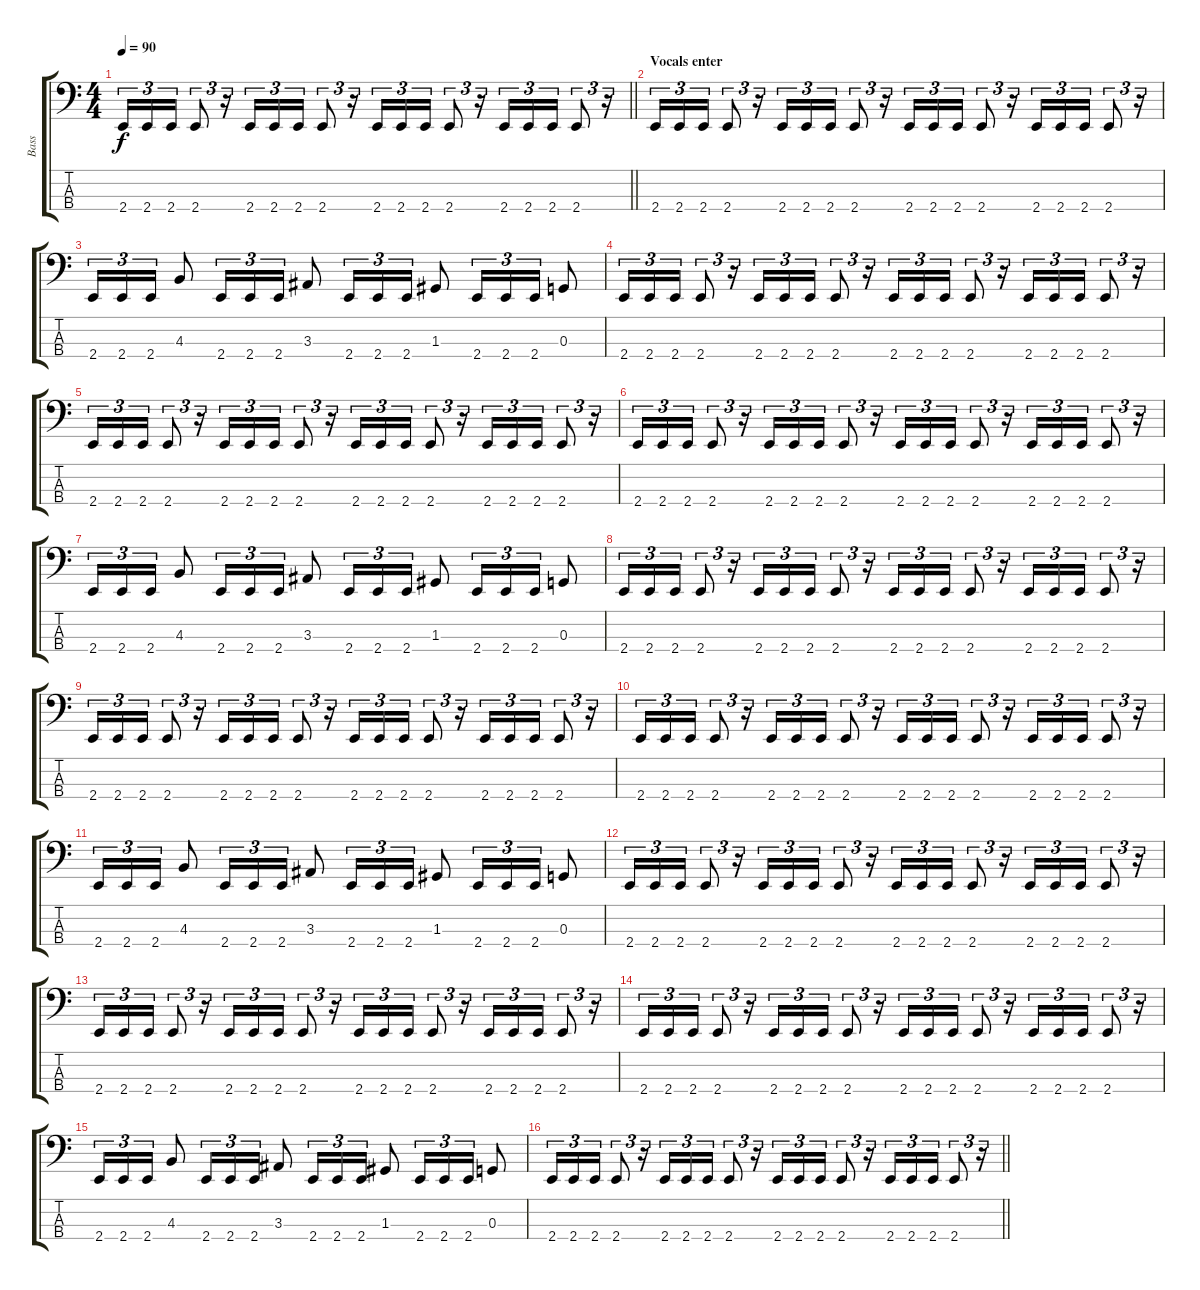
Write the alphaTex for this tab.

\track ("Bass" "Bass") {instrument electricbassfinger}
\staff {score tabs}
\tuning (F2 C2 G1 D1) {hide}
\ts (4 4)
\tempo 90
\clef f4
\barLineRight lightlight
\ks c
2.4.16{tu (3 2) dy f} 2.4.16{tu (3 2)} 2.4.16{tu (3 2)} 2.4.8{tu (3 2)} r.16{tu (3 2)} 2.4.16{tu (3 2)} 2.4.16{tu (3 2)} 2.4.16{tu (3 2)} 2.4.8{tu (3 2)} r.16{tu (3 2)} 2.4.16{tu (3 2)} 2.4.16{tu (3 2)} 2.4.16{tu (3 2)} 2.4.8{tu (3 2)} r.16{tu (3 2)} 2.4.16{tu (3 2)} 2.4.16{tu (3 2)} 2.4.16{tu (3 2)} 2.4.8{tu (3 2)} r.16{tu (3 2)} |
\section ("" "Vocals enter")
2.4.16{tu (3 2)} 2.4.16{tu (3 2)} 2.4.16{tu (3 2)} 2.4.8{tu (3 2)} r.16{tu (3 2)} 2.4.16{tu (3 2)} 2.4.16{tu (3 2)} 2.4.16{tu (3 2)} 2.4.8{tu (3 2)} r.16{tu (3 2)} 2.4.16{tu (3 2)} 2.4.16{tu (3 2)} 2.4.16{tu (3 2)} 2.4.8{tu (3 2)} r.16{tu (3 2)} 2.4.16{tu (3 2)} 2.4.16{tu (3 2)} 2.4.16{tu (3 2)} 2.4.8{tu (3 2)} r.16{tu (3 2)} |
2.4.16{tu (3 2)} 2.4.16{tu (3 2)} 2.4.16{tu (3 2)} 4.3.8 2.4.16{tu (3 2)} 2.4.16{tu (3 2)} 2.4.16{tu (3 2)} 3.3.8 2.4.16{tu (3 2)} 2.4.16{tu (3 2)} 2.4.16{tu (3 2)} 1.3.8 2.4.16{tu (3 2)} 2.4.16{tu (3 2)} 2.4.16{tu (3 2)} 0.3.8 |
2.4.16{tu (3 2)} 2.4.16{tu (3 2)} 2.4.16{tu (3 2)} 2.4.8{tu (3 2)} r.16{tu (3 2)} 2.4.16{tu (3 2)} 2.4.16{tu (3 2)} 2.4.16{tu (3 2)} 2.4.8{tu (3 2)} r.16{tu (3 2)} 2.4.16{tu (3 2)} 2.4.16{tu (3 2)} 2.4.16{tu (3 2)} 2.4.8{tu (3 2)} r.16{tu (3 2)} 2.4.16{tu (3 2)} 2.4.16{tu (3 2)} 2.4.16{tu (3 2)} 2.4.8{tu (3 2)} r.16{tu (3 2)} |
2.4.16{tu (3 2)} 2.4.16{tu (3 2)} 2.4.16{tu (3 2)} 2.4.8{tu (3 2)} r.16{tu (3 2)} 2.4.16{tu (3 2)} 2.4.16{tu (3 2)} 2.4.16{tu (3 2)} 2.4.8{tu (3 2)} r.16{tu (3 2)} 2.4.16{tu (3 2)} 2.4.16{tu (3 2)} 2.4.16{tu (3 2)} 2.4.8{tu (3 2)} r.16{tu (3 2)} 2.4.16{tu (3 2)} 2.4.16{tu (3 2)} 2.4.16{tu (3 2)} 2.4.8{tu (3 2)} r.16{tu (3 2)} |
2.4.16{tu (3 2)} 2.4.16{tu (3 2)} 2.4.16{tu (3 2)} 2.4.8{tu (3 2)} r.16{tu (3 2)} 2.4.16{tu (3 2)} 2.4.16{tu (3 2)} 2.4.16{tu (3 2)} 2.4.8{tu (3 2)} r.16{tu (3 2)} 2.4.16{tu (3 2)} 2.4.16{tu (3 2)} 2.4.16{tu (3 2)} 2.4.8{tu (3 2)} r.16{tu (3 2)} 2.4.16{tu (3 2)} 2.4.16{tu (3 2)} 2.4.16{tu (3 2)} 2.4.8{tu (3 2)} r.16{tu (3 2)} |
2.4.16{tu (3 2)} 2.4.16{tu (3 2)} 2.4.16{tu (3 2)} 4.3.8 2.4.16{tu (3 2)} 2.4.16{tu (3 2)} 2.4.16{tu (3 2)} 3.3.8 2.4.16{tu (3 2)} 2.4.16{tu (3 2)} 2.4.16{tu (3 2)} 1.3.8 2.4.16{tu (3 2)} 2.4.16{tu (3 2)} 2.4.16{tu (3 2)} 0.3.8 |
2.4.16{tu (3 2)} 2.4.16{tu (3 2)} 2.4.16{tu (3 2)} 2.4.8{tu (3 2)} r.16{tu (3 2)} 2.4.16{tu (3 2)} 2.4.16{tu (3 2)} 2.4.16{tu (3 2)} 2.4.8{tu (3 2)} r.16{tu (3 2)} 2.4.16{tu (3 2)} 2.4.16{tu (3 2)} 2.4.16{tu (3 2)} 2.4.8{tu (3 2)} r.16{tu (3 2)} 2.4.16{tu (3 2)} 2.4.16{tu (3 2)} 2.4.16{tu (3 2)} 2.4.8{tu (3 2)} r.16{tu (3 2)} |
2.4.16{tu (3 2)} 2.4.16{tu (3 2)} 2.4.16{tu (3 2)} 2.4.8{tu (3 2)} r.16{tu (3 2)} 2.4.16{tu (3 2)} 2.4.16{tu (3 2)} 2.4.16{tu (3 2)} 2.4.8{tu (3 2)} r.16{tu (3 2)} 2.4.16{tu (3 2)} 2.4.16{tu (3 2)} 2.4.16{tu (3 2)} 2.4.8{tu (3 2)} r.16{tu (3 2)} 2.4.16{tu (3 2)} 2.4.16{tu (3 2)} 2.4.16{tu (3 2)} 2.4.8{tu (3 2)} r.16{tu (3 2)} |
2.4.16{tu (3 2)} 2.4.16{tu (3 2)} 2.4.16{tu (3 2)} 2.4.8{tu (3 2)} r.16{tu (3 2)} 2.4.16{tu (3 2)} 2.4.16{tu (3 2)} 2.4.16{tu (3 2)} 2.4.8{tu (3 2)} r.16{tu (3 2)} 2.4.16{tu (3 2)} 2.4.16{tu (3 2)} 2.4.16{tu (3 2)} 2.4.8{tu (3 2)} r.16{tu (3 2)} 2.4.16{tu (3 2)} 2.4.16{tu (3 2)} 2.4.16{tu (3 2)} 2.4.8{tu (3 2)} r.16{tu (3 2)} |
2.4.16{tu (3 2)} 2.4.16{tu (3 2)} 2.4.16{tu (3 2)} 4.3.8 2.4.16{tu (3 2)} 2.4.16{tu (3 2)} 2.4.16{tu (3 2)} 3.3.8 2.4.16{tu (3 2)} 2.4.16{tu (3 2)} 2.4.16{tu (3 2)} 1.3.8 2.4.16{tu (3 2)} 2.4.16{tu (3 2)} 2.4.16{tu (3 2)} 0.3.8 |
2.4.16{tu (3 2)} 2.4.16{tu (3 2)} 2.4.16{tu (3 2)} 2.4.8{tu (3 2)} r.16{tu (3 2)} 2.4.16{tu (3 2)} 2.4.16{tu (3 2)} 2.4.16{tu (3 2)} 2.4.8{tu (3 2)} r.16{tu (3 2)} 2.4.16{tu (3 2)} 2.4.16{tu (3 2)} 2.4.16{tu (3 2)} 2.4.8{tu (3 2)} r.16{tu (3 2)} 2.4.16{tu (3 2)} 2.4.16{tu (3 2)} 2.4.16{tu (3 2)} 2.4.8{tu (3 2)} r.16{tu (3 2)} |
2.4.16{tu (3 2)} 2.4.16{tu (3 2)} 2.4.16{tu (3 2)} 2.4.8{tu (3 2)} r.16{tu (3 2)} 2.4.16{tu (3 2)} 2.4.16{tu (3 2)} 2.4.16{tu (3 2)} 2.4.8{tu (3 2)} r.16{tu (3 2)} 2.4.16{tu (3 2)} 2.4.16{tu (3 2)} 2.4.16{tu (3 2)} 2.4.8{tu (3 2)} r.16{tu (3 2)} 2.4.16{tu (3 2)} 2.4.16{tu (3 2)} 2.4.16{tu (3 2)} 2.4.8{tu (3 2)} r.16{tu (3 2)} |
2.4.16{tu (3 2)} 2.4.16{tu (3 2)} 2.4.16{tu (3 2)} 2.4.8{tu (3 2)} r.16{tu (3 2)} 2.4.16{tu (3 2)} 2.4.16{tu (3 2)} 2.4.16{tu (3 2)} 2.4.8{tu (3 2)} r.16{tu (3 2)} 2.4.16{tu (3 2)} 2.4.16{tu (3 2)} 2.4.16{tu (3 2)} 2.4.8{tu (3 2)} r.16{tu (3 2)} 2.4.16{tu (3 2)} 2.4.16{tu (3 2)} 2.4.16{tu (3 2)} 2.4.8{tu (3 2)} r.16{tu (3 2)} |
2.4.16{tu (3 2)} 2.4.16{tu (3 2)} 2.4.16{tu (3 2)} 4.3.8 2.4.16{tu (3 2)} 2.4.16{tu (3 2)} 2.4.16{tu (3 2)} 3.3.8 2.4.16{tu (3 2)} 2.4.16{tu (3 2)} 2.4.16{tu (3 2)} 1.3.8 2.4.16{tu (3 2)} 2.4.16{tu (3 2)} 2.4.16{tu (3 2)} 0.3.8 |
\barLineRight lightlight
2.4.16{tu (3 2)} 2.4.16{tu (3 2)} 2.4.16{tu (3 2)} 2.4.8{tu (3 2)} r.16{tu (3 2)} 2.4.16{tu (3 2)} 2.4.16{tu (3 2)} 2.4.16{tu (3 2)} 2.4.8{tu (3 2)} r.16{tu (3 2)} 2.4.16{tu (3 2)} 2.4.16{tu (3 2)} 2.4.16{tu (3 2)} 2.4.8{tu (3 2)} r.16{tu (3 2)} 2.4.16{tu (3 2)} 2.4.16{tu (3 2)} 2.4.16{tu (3 2)} 2.4.8{tu (3 2)} r.16{tu (3 2)}
